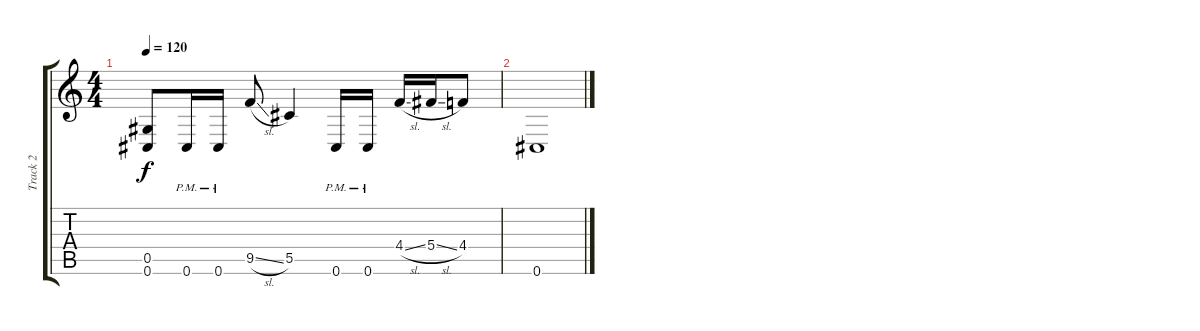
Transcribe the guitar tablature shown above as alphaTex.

\track ("Track 2" "Track 2") {instrument distortionguitar}
\staff {score tabs}
\tuning (Eb4 Bb3 Gb3 Db3 Ab2 Db2) {hide}
\ts (4 4)
\tempo 120
\clef g2
\ks c
(0.5 0.6).8{dy f} 0.6{pm}.16 0.6{pm}.16 9.5{sl}.8 5.5.4 0.6{pm}.16 0.6{pm}.16 4.4{sl}.16 5.4{sl}.16 4.4.8 |
0.6.1
